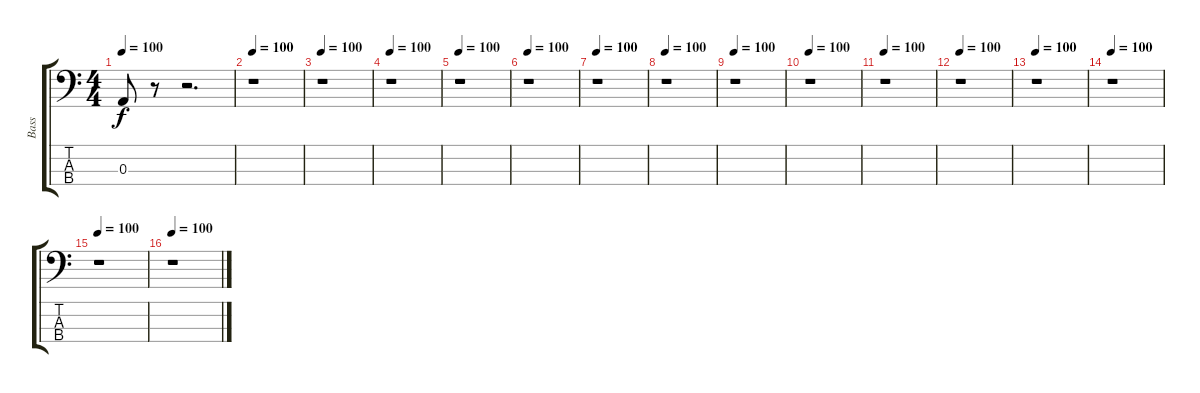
\track ("Bass" "Bass") {instrument electricbassfinger}
\staff {score tabs}
\tuning (G2 D2 A1 E1) {hide}
\ts (4 4)
\tempo 100
\clef f4
\ks c
0.3.8{dy f} r.8 r.2{d} |
\tempo 100
r.1 |
\tempo 100
r.1 |
\tempo 100
r.1 |
\tempo 100
r.1 |
\tempo 100
r.1 |
\tempo 100
r.1 |
\tempo 100
r.1 |
\tempo 100
r.1 |
\tempo 100
r.1 |
\tempo 100
r.1 |
\tempo 100
r.1 |
\tempo 100
r.1 |
\tempo 100
r.1 |
\tempo 100
r.1 |
\tempo 100
r.1
